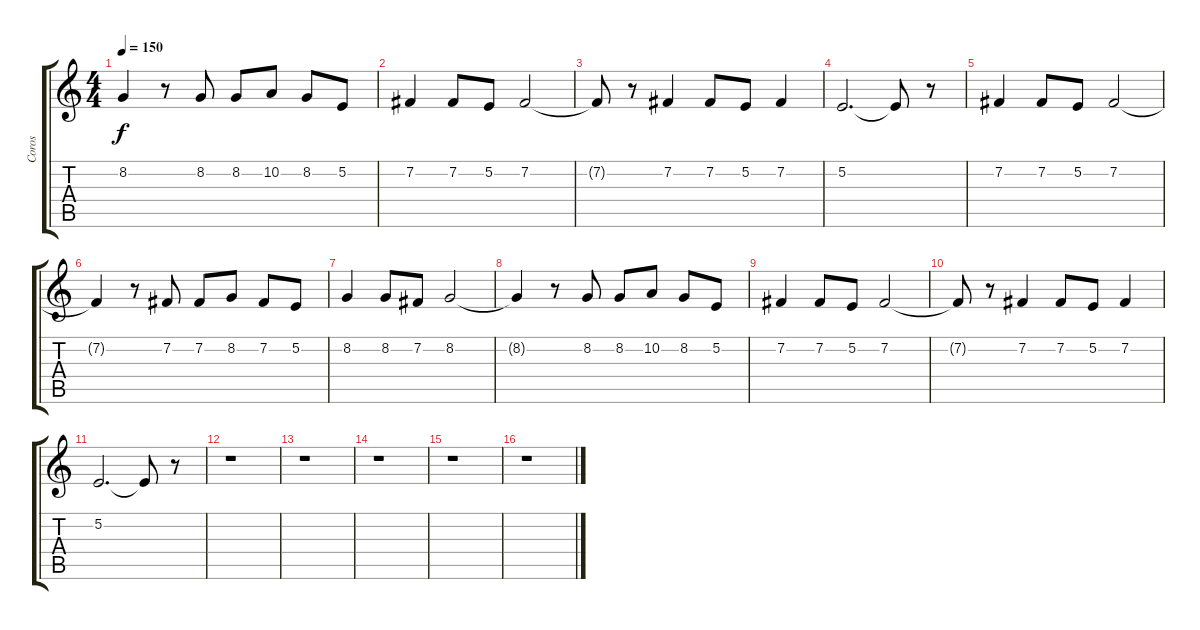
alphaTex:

\track ("Coros" "Coros") {instrument clarinet}
\staff {score tabs}
\tuning (E4 B3 G3 D3 A2 E2) {hide}
\ts (4 4)
\tempo 150
\clef g2
\ks c
8.2{t}.4{dy f} r.8 8.2.8 8.2.8 10.2.8 8.2.8 5.2.8 |
7.2.4 7.2.8 5.2.8 7.2.2 |
7.2{t}.8 r.8 7.2.4 7.2.8 5.2.8 7.2.4 |
5.2.2{d} 5.2{t}.8 r.8 |
7.2.4 7.2.8 5.2.8 7.2.2 |
7.2{t}.4 r.8 7.2.8 7.2.8 8.2.8 7.2.8 5.2.8 |
8.2.4 8.2.8 7.2.8 8.2.2 |
8.2{t}.4 r.8 8.2.8 8.2.8 10.2.8 8.2.8 5.2.8 |
7.2.4 7.2.8 5.2.8 7.2.2 |
7.2{t}.8 r.8 7.2.4 7.2.8 5.2.8 7.2.4 |
5.2.2{d} 5.2{t}.8 r.8 |
r.1 |
r.1 |
r.1 |
r.1 |
r.1
